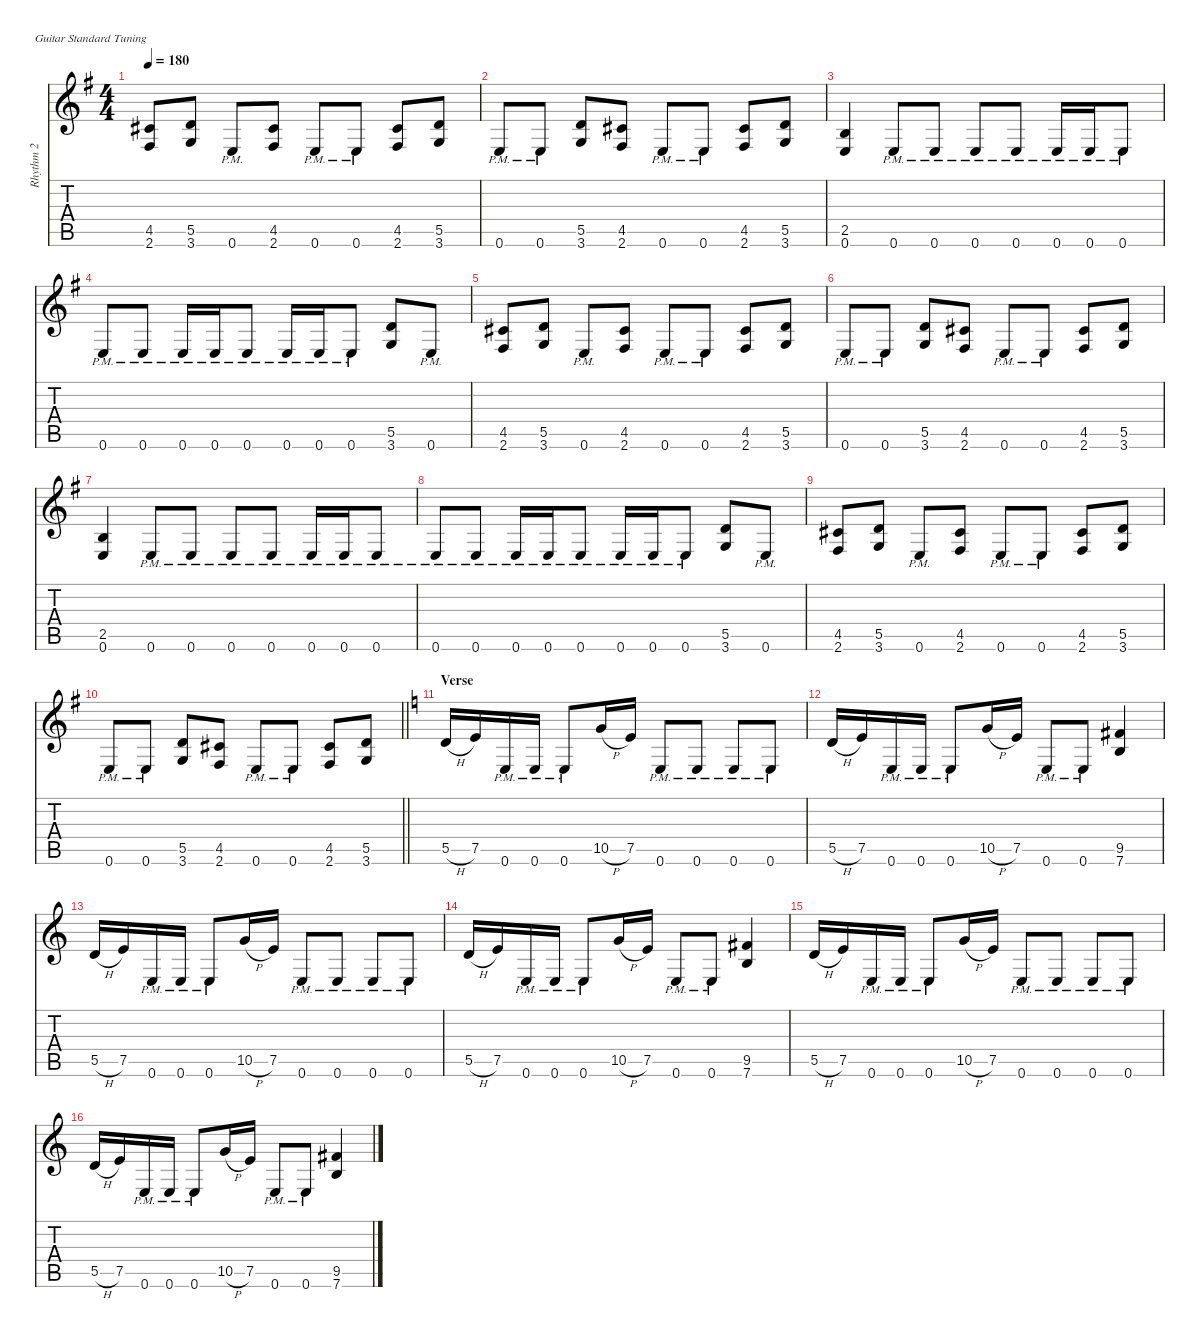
\defaultSystemsLayout 4
\hideDynamics
\bracketExtendMode nobrackets
\firstSystemTrackNameMode fullname
\otherSystemsTrackNameOrientation horizontal
\track ("Rhythm 2" "dist.guit.") {defaultSystemsLayout 4 instrument distortionguitar}
\staff {score tabs}
\tuning (E4 B3 G3 D3 A2 E2)
\ts (4 4)
\tempo 180
\clef g2
\ks g
(4.5{acc #} 2.6{acc #}).8{dy f beam Up} (5.5{acc forcenatural} 3.6{acc forcenatural}).8{beam Up} 0.6{pm acc forcenatural}.8{beam Up} (4.5{acc #} 2.6{acc #}).8{beam Up} 0.6{pm acc forcenatural}.8{beam Up} 0.6{pm acc forcenatural}.8{beam Up} (4.5{acc #} 2.6{acc #}).8{beam Up} (5.5{acc forcenatural} 3.6{acc forcenatural}).8{beam Up} |
0.6{pm acc forcenatural}.8{beam Up} 0.6{pm acc forcenatural}.8{beam Up} (5.5{acc forcenatural} 3.6{acc forcenatural}).8{beam Up} (4.5{acc #} 2.6{acc #}).8{beam Up} 0.6{pm acc forcenatural}.8{beam Up} 0.6{pm acc forcenatural}.8{beam Up} (4.5{acc #} 2.6{acc #}).8{beam Up} (5.5{acc forcenatural} 3.6{acc forcenatural}).8{beam Up} |
(2.5{acc forcenatural} 0.6{acc forcenatural}).4{beam Up} 0.6{pm acc forcenatural}.8{beam Up} 0.6{pm acc forcenatural}.8{beam Up} 0.6{pm acc forcenatural}.8{beam Up} 0.6{pm acc forcenatural}.8{beam Up} 0.6{pm acc forcenatural}.16{beam Up} 0.6{pm acc forcenatural}.16{beam Up} 0.6{pm acc forcenatural}.8{beam Up} |
0.6{pm acc forcenatural}.8{beam Up} 0.6{pm acc forcenatural}.8{beam Up} 0.6{pm acc forcenatural}.16{beam Up} 0.6{pm acc forcenatural}.16{beam Up} 0.6{pm acc forcenatural}.8{beam Up} 0.6{pm acc forcenatural}.16{beam Up} 0.6{pm acc forcenatural}.16{beam Up} 0.6{pm acc forcenatural}.8{beam Up} (5.5{acc forcenatural} 3.6{acc forcenatural}).8{beam Up} 0.6{pm acc forcenatural}.8{beam Up} |
(4.5{acc #} 2.6{acc #}).8{beam Up} (5.5{acc forcenatural} 3.6{acc forcenatural}).8{beam Up} 0.6{pm acc forcenatural}.8{beam Up} (4.5{acc #} 2.6{acc #}).8{beam Up} 0.6{pm acc forcenatural}.8{beam Up} 0.6{pm acc forcenatural}.8{beam Up} (4.5{acc #} 2.6{acc #}).8{beam Up} (5.5{acc forcenatural} 3.6{acc forcenatural}).8{beam Up} |
0.6{pm acc forcenatural}.8{beam Up} 0.6{pm acc forcenatural}.8{beam Up} (5.5{acc forcenatural} 3.6{acc forcenatural}).8{beam Up} (4.5{acc #} 2.6{acc #}).8{beam Up} 0.6{pm acc forcenatural}.8{beam Up} 0.6{pm acc forcenatural}.8{beam Up} (4.5{acc #} 2.6{acc #}).8{beam Up} (5.5{acc forcenatural} 3.6{acc forcenatural}).8{beam Up} |
(2.5{acc forcenatural} 0.6{acc forcenatural}).4{beam Up} 0.6{pm acc forcenatural}.8{beam Up} 0.6{pm acc forcenatural}.8{beam Up} 0.6{pm acc forcenatural}.8{beam Up} 0.6{pm acc forcenatural}.8{beam Up} 0.6{pm acc forcenatural}.16{beam Up} 0.6{pm acc forcenatural}.16{beam Up} 0.6{pm acc forcenatural}.8{beam Up} |
0.6{pm acc forcenatural}.8{beam Up} 0.6{pm acc forcenatural}.8{beam Up} 0.6{pm acc forcenatural}.16{beam Up} 0.6{pm acc forcenatural}.16{beam Up} 0.6{pm acc forcenatural}.8{beam Up} 0.6{pm acc forcenatural}.16{beam Up} 0.6{pm acc forcenatural}.16{beam Up} 0.6{pm acc forcenatural}.8{beam Up} (5.5{acc forcenatural} 3.6{acc forcenatural}).8{beam Up} 0.6{pm acc forcenatural}.8{beam Up} |
(4.5{acc #} 2.6{acc #}).8{beam Up} (5.5{acc forcenatural} 3.6{acc forcenatural}).8{beam Up} 0.6{pm acc forcenatural}.8{beam Up} (4.5{acc #} 2.6{acc #}).8{beam Up} 0.6{pm acc forcenatural}.8{beam Up} 0.6{pm acc forcenatural}.8{beam Up} (4.5{acc #} 2.6{acc #}).8{beam Up} (5.5{acc forcenatural} 3.6{acc forcenatural}).8{beam Up} |
\barLineRight lightlight
0.6{pm acc forcenatural}.8{beam Up} 0.6{pm acc forcenatural}.8{beam Up} (5.5{acc forcenatural} 3.6{acc forcenatural}).8{beam Up} (4.5{acc #} 2.6{acc #}).8{beam Up} 0.6{pm acc forcenatural}.8{beam Up} 0.6{pm acc forcenatural}.8{beam Up} (4.5{acc #} 2.6{acc #}).8{beam Up} (5.5{acc forcenatural} 3.6{acc forcenatural}).8{beam Up} |
\section ("" "Verse")
\ks c
5.5{h}.16{beam Up} 7.5.16{beam Up} 0.6{pm}.16{beam Up} 0.6{pm}.16{beam Up} 0.6{pm}.8{beam Up} 10.5{h}.16{beam Up} 7.5.16{beam Up} 0.6{pm}.8{beam Up} 0.6{pm}.8{beam Up} 0.6{pm}.8{beam Up} 0.6{pm}.8{beam Up} |
5.5{h}.16{beam Up} 7.5.16{beam Up} 0.6{pm}.16{beam Up} 0.6{pm}.16{beam Up} 0.6{pm}.8{beam Up} 10.5{h}.16{beam Up} 7.5.16{beam Up} 0.6{pm}.8{beam Up} 0.6{pm}.8{beam Up} (9.5{acc #} 7.6).4{beam Up} |
5.5{h}.16{beam Up} 7.5.16{beam Up} 0.6{pm}.16{beam Up} 0.6{pm}.16{beam Up} 0.6{pm}.8{beam Up} 10.5{h}.16{beam Up} 7.5.16{beam Up} 0.6{pm}.8{beam Up} 0.6{pm}.8{beam Up} 0.6{pm}.8{beam Up} 0.6{pm}.8{beam Up} |
5.5{h}.16{beam Up} 7.5.16{beam Up} 0.6{pm}.16{beam Up} 0.6{pm}.16{beam Up} 0.6{pm}.8{beam Up} 10.5{h}.16{beam Up} 7.5.16{beam Up} 0.6{pm}.8{beam Up} 0.6{pm}.8{beam Up} (9.5{acc #} 7.6).4{beam Up} |
5.5{h}.16{beam Up} 7.5.16{beam Up} 0.6{pm}.16{beam Up} 0.6{pm}.16{beam Up} 0.6{pm}.8{beam Up} 10.5{h}.16{beam Up} 7.5.16{beam Up} 0.6{pm}.8{beam Up} 0.6{pm}.8{beam Up} 0.6{pm}.8{beam Up} 0.6{pm}.8{beam Up} |
5.5{h}.16{beam Up} 7.5.16{beam Up} 0.6{pm}.16{beam Up} 0.6{pm}.16{beam Up} 0.6{pm}.8{beam Up} 10.5{h}.16{beam Up} 7.5.16{beam Up} 0.6{pm}.8{beam Up} 0.6{pm}.8{beam Up} (9.5{acc #} 7.6).4{beam Up}
